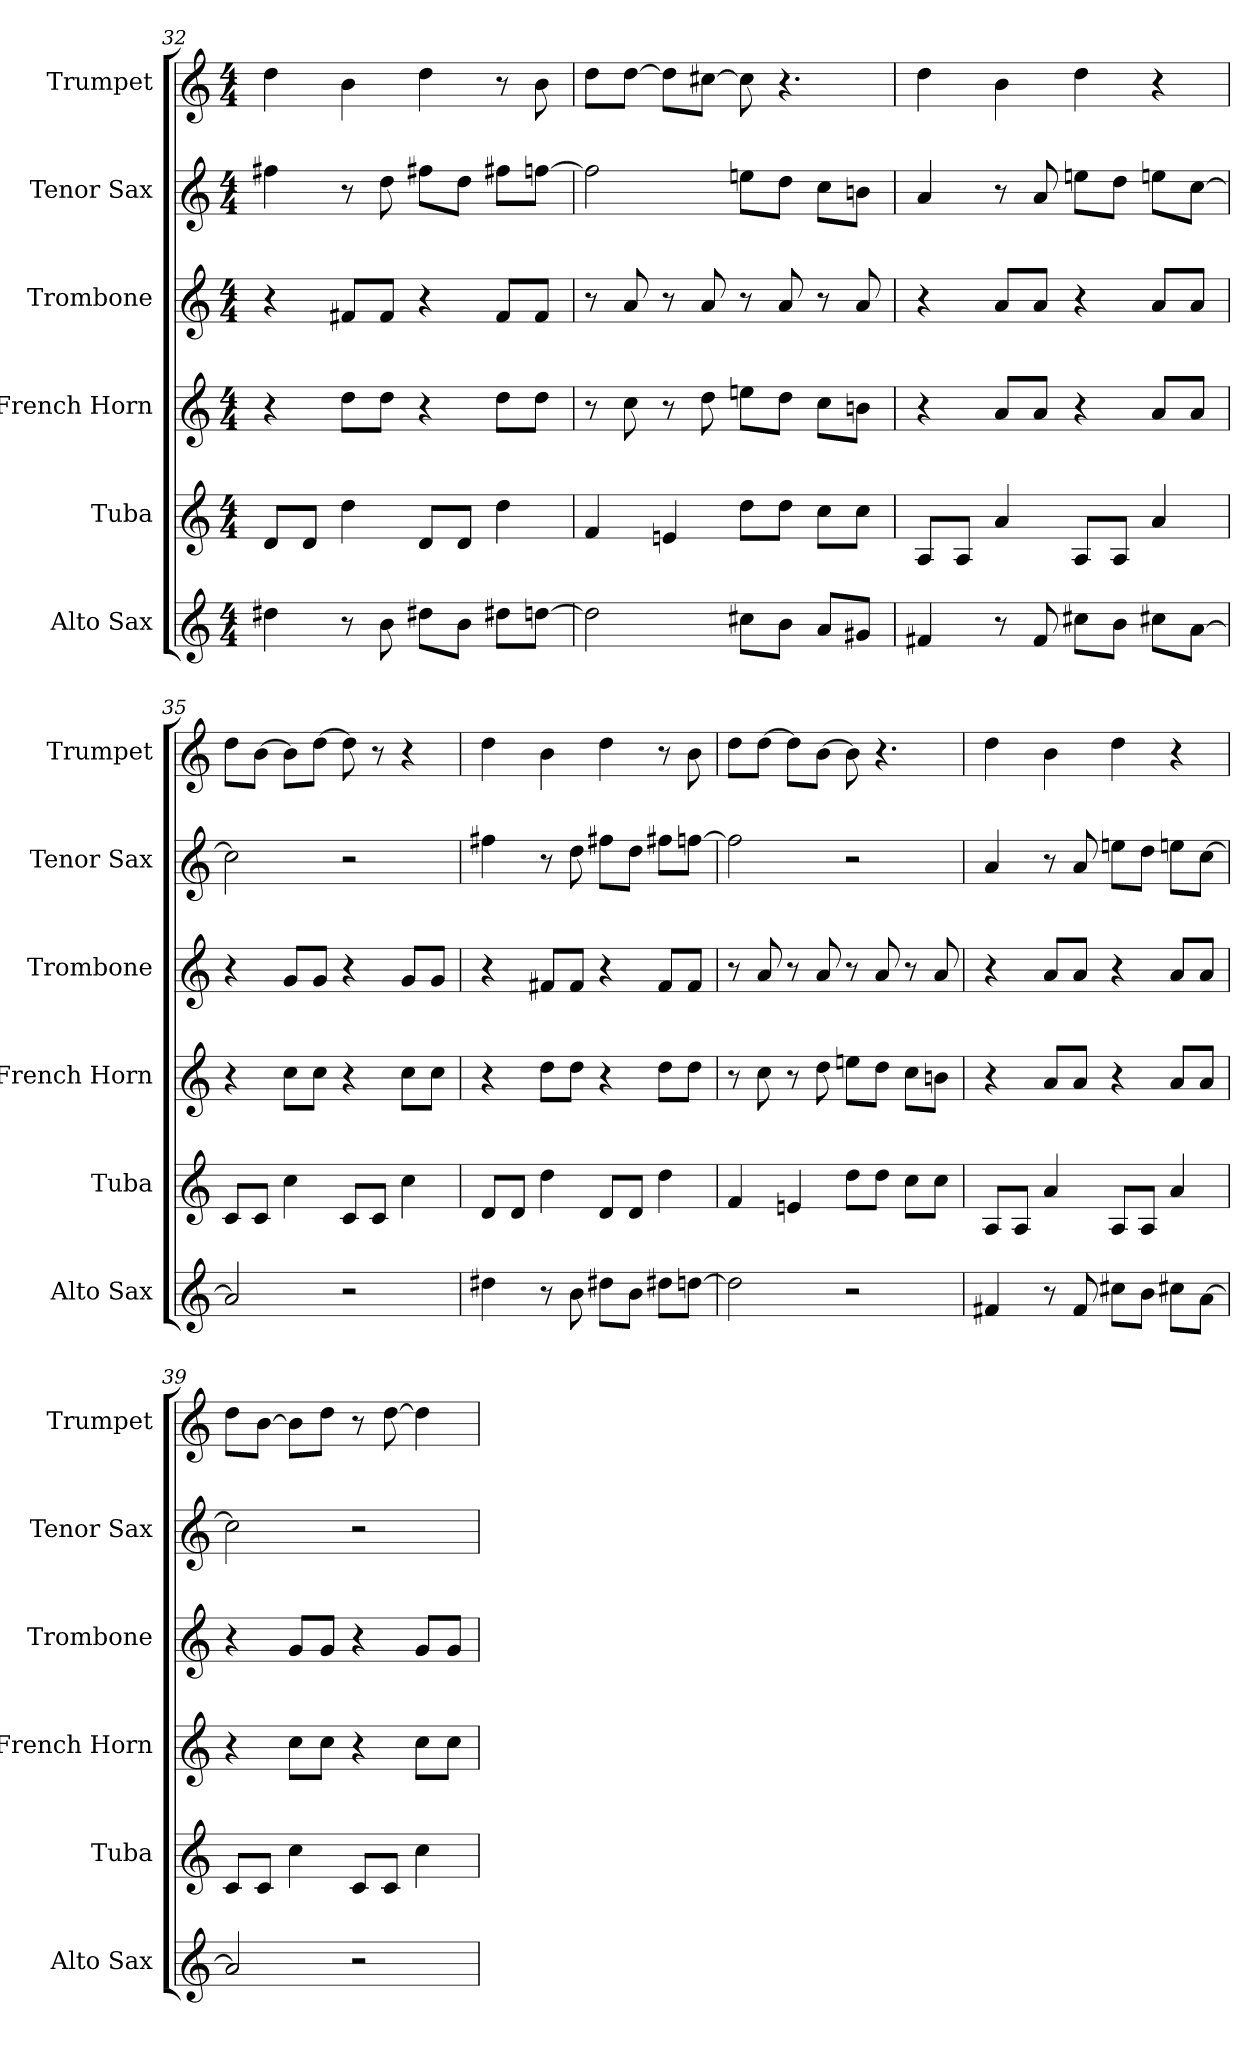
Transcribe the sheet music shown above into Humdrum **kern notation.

**kern	**kern	**kern	**kern	**kern	**kern
*part6	*part5	*part4	*part3	*part2	*part1
*staff6	*staff5	*staff4	*staff3	*staff2	*staff1
*I"Alto Sax	*I"Tuba	*I"French Horn	*I"Trombone	*I"Tenor Sax	*I"Trumpet
*I'Alto Sax	*I'Tuba	*I'French Horn	*I'Trombone	*I'Tenor Sax	*I'Trumpet
*clefG2	*clefG2	*clefG2	*clefG2	*clefG2	*clefG2
*ITrd5c9	*ITrd15c26	*ITrd8c14	*ITrd8c14	*ITrd8c14	*ITrd1c2
*M4/4	*M4/4	*M4/4	*M4/4	*M4/4	*M4/4
=32	=32	=32	=32	=32	=32
4f#X	8DDL	4r	4r	4f#X	4cc
.	8DDJ	.	.	.	.
8r	4D	8dL	8F#XL	8r	4a
8d	.	8dJ	8F#J	8d	.
8f#XL	8DDL	4r	4r	8f#XL	4cc
8dJ	8DDJ	.	.	8dJ	.
8f#XL	4D	8dL	8F#L	8f#XL	8r
[8fnJ	.	8dJ	8F#J	[8fnJ	8a
=33	=33	=33	=33	=33	=33
2f]	4FF	8r	8r	2f]	8ccL
.	.	8c	8A	.	[8ccJ
.	4EEn	8r	8r	.	8ccL]
.	.	8d	8A	.	[8bnJ
8enL	8DL	8enL	8r	8enL	8b]
8dJ	8DJ	8dJ	8A	8dJ	4.r
8cL	8CL	8cL	8r	8cL	.
8BnJ	8CJ	8BnJ	8A	8BnJ	.
=34	=34	=34	=34	=34	=34
4An	8AAAL	4r	4r	4A	4cc
.	8AAAJ	.	.	.	.
8r	4AA	8AL	8AL	8r	4a
8A	.	8AJ	8AJ	8A	.
8enL	8AAAL	4r	4r	8enL	4cc
8dJ	8AAAJ	.	.	8dJ	.
8enL	4AA	8AL	8AL	8enL	4r
[8cJ	.	8AJ	8AJ	[8cJ	.
=35	=35	=35	=35	=35	=35
2c]	8CCL	4r	4r	2c]	8ccL
.	8CCJ	.	.	.	[8aJ
.	4C	8cL	8GL	.	8aL]
.	.	8cJ	8GJ	.	[8ccJ
2r	8CCL	4r	4r	2r	8cc]
.	8CCJ	.	.	.	8r
.	4C	8cL	8GL	.	4r
.	.	8cJ	8GJ	.	.
=36	=36	=36	=36	=36	=36
4f#X	8DDL	4r	4r	4f#X	4cc
.	8DDJ	.	.	.	.
8r	4D	8dL	8F#XL	8r	4a
8d	.	8dJ	8F#J	8d	.
8f#XL	8DDL	4r	4r	8f#XL	4cc
8dJ	8DDJ	.	.	8dJ	.
8f#XL	4D	8dL	8F#L	8f#XL	8r
[8fnJ	.	8dJ	8F#J	[8fnJ	8a
=37	=37	=37	=37	=37	=37
2f]	4FF	8r	8r	2f]	8ccL
.	.	8c	8A	.	[8ccJ
.	4EEn	8r	8r	.	8ccL]
.	.	8d	8A	.	[8aJ
2r	8DL	8enL	8r	2r	8a]
.	8DJ	8dJ	8A	.	4.r
.	8CL	8cL	8r	.	.
.	8CJ	8BnJ	8A	.	.
=38	=38	=38	=38	=38	=38
4An	8AAAL	4r	4r	4A	4cc
.	8AAAJ	.	.	.	.
8r	4AA	8AL	8AL	8r	4a
8A	.	8AJ	8AJ	8A	.
8enL	8AAAL	4r	4r	8enL	4cc
8dJ	8AAAJ	.	.	8dJ	.
8enL	4AA	8AL	8AL	8enL	4r
[8cJ	.	8AJ	8AJ	[8cJ	.
=39	=39	=39	=39	=39	=39
2c]	8CCL	4r	4r	2c]	8ccL
.	8CCJ	.	.	.	[8aJ
.	4C	8cL	8GL	.	8aL]
.	.	8cJ	8GJ	.	8ccJ
2r	8CCL	4r	4r	2r	8r
.	8CCJ	.	.	.	[8cc
.	4C	8cL	8GL	.	4cc]
.	.	8cJ	8GJ	.	.
=	=	=	=	=	=
*-	*-	*-	*-	*-	*-
